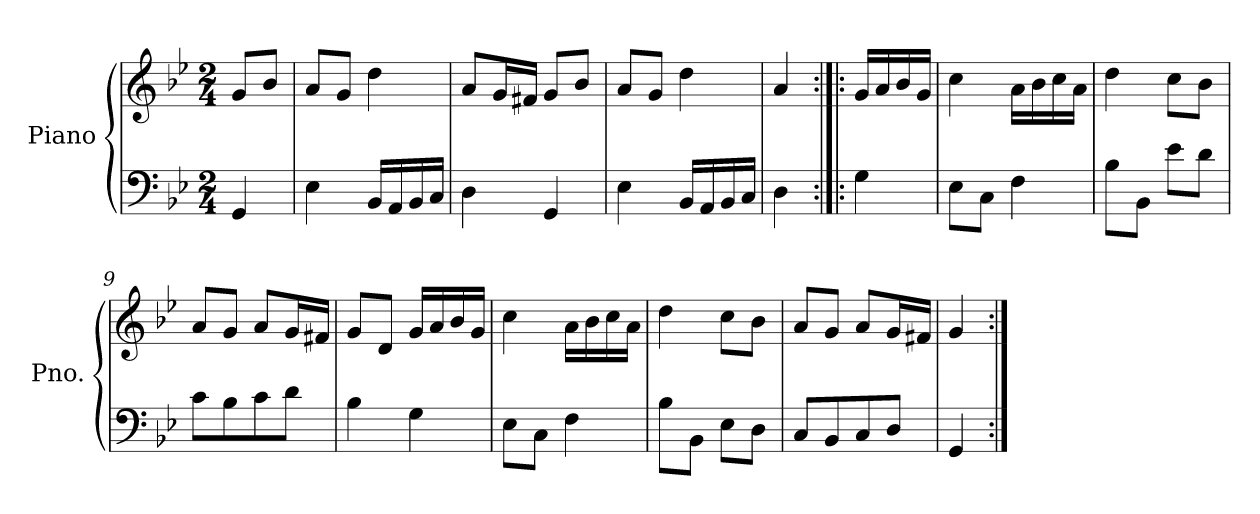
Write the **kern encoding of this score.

**kern	**kern
*part1	*part1
*staff2	*staff1
*I"Piano	*
*I'Pno.	*
*clefF4	*clefG2
*k[b-e-]	*k[b-e-]
*M2/4	*M2/4
=1	=1
4GG/	8g/L
.	8b-/J
=2	=2
4E-\	8a/L
.	8g/J
16BB-/LL	4dd\
16AA/	.
16BB-/	.
16C/JJ	.
=3	=3
4D\	8a/L
.	16g/L
.	16f#X/JJ
4GG/	8g/L
.	8b-/J
=4	=4
4E-\	8a/L
.	8g/J
16BB-/LL	4dd\
16AA/	.
16BB-/	.
16C/JJ	.
=5	=5
4D\	4a/
!!LO:LB:g=z
=6:|!|:	=6:|!|:
4G\	16g/LL
.	16a/
.	16b-/
.	16g/JJ
=7	=7
8E-\L	4cc\
8C\J	.
4F\	16a\LL
.	16b-\
.	16cc\
.	16a\JJ
=8	=8
8B-\L	4dd\
8BB-\J	.
8e-\L	8cc\L
8d\J	8b-\J
=9	=9
8c\L	8a/L
8B-\	8g/J
8c\	8a/L
8d\J	16g/L
.	16f#X/JJ
!!LO:LB:g=z
=10	=10
4B-\	8g/L
.	8d/J
4G\	16g/LL
.	16a/
.	16b-/
.	16g/JJ
=11	=11
8E-\L	4cc\
8C\J	.
4F\	16a\LL
.	16b-\
.	16cc\
.	16a\JJ
=12	=12
8B-\L	4dd\
8BB-\J	.
8E-\L	8cc\L
8D\J	8b-\J
=13	=13
8C/L	8a/L
8BB-/	8g/J
8C/	8a/L
8D/J	16g/L
.	16f#X/JJ
=14	=14
4GG/	4g/
=:|!	=:|!
*-	*-
